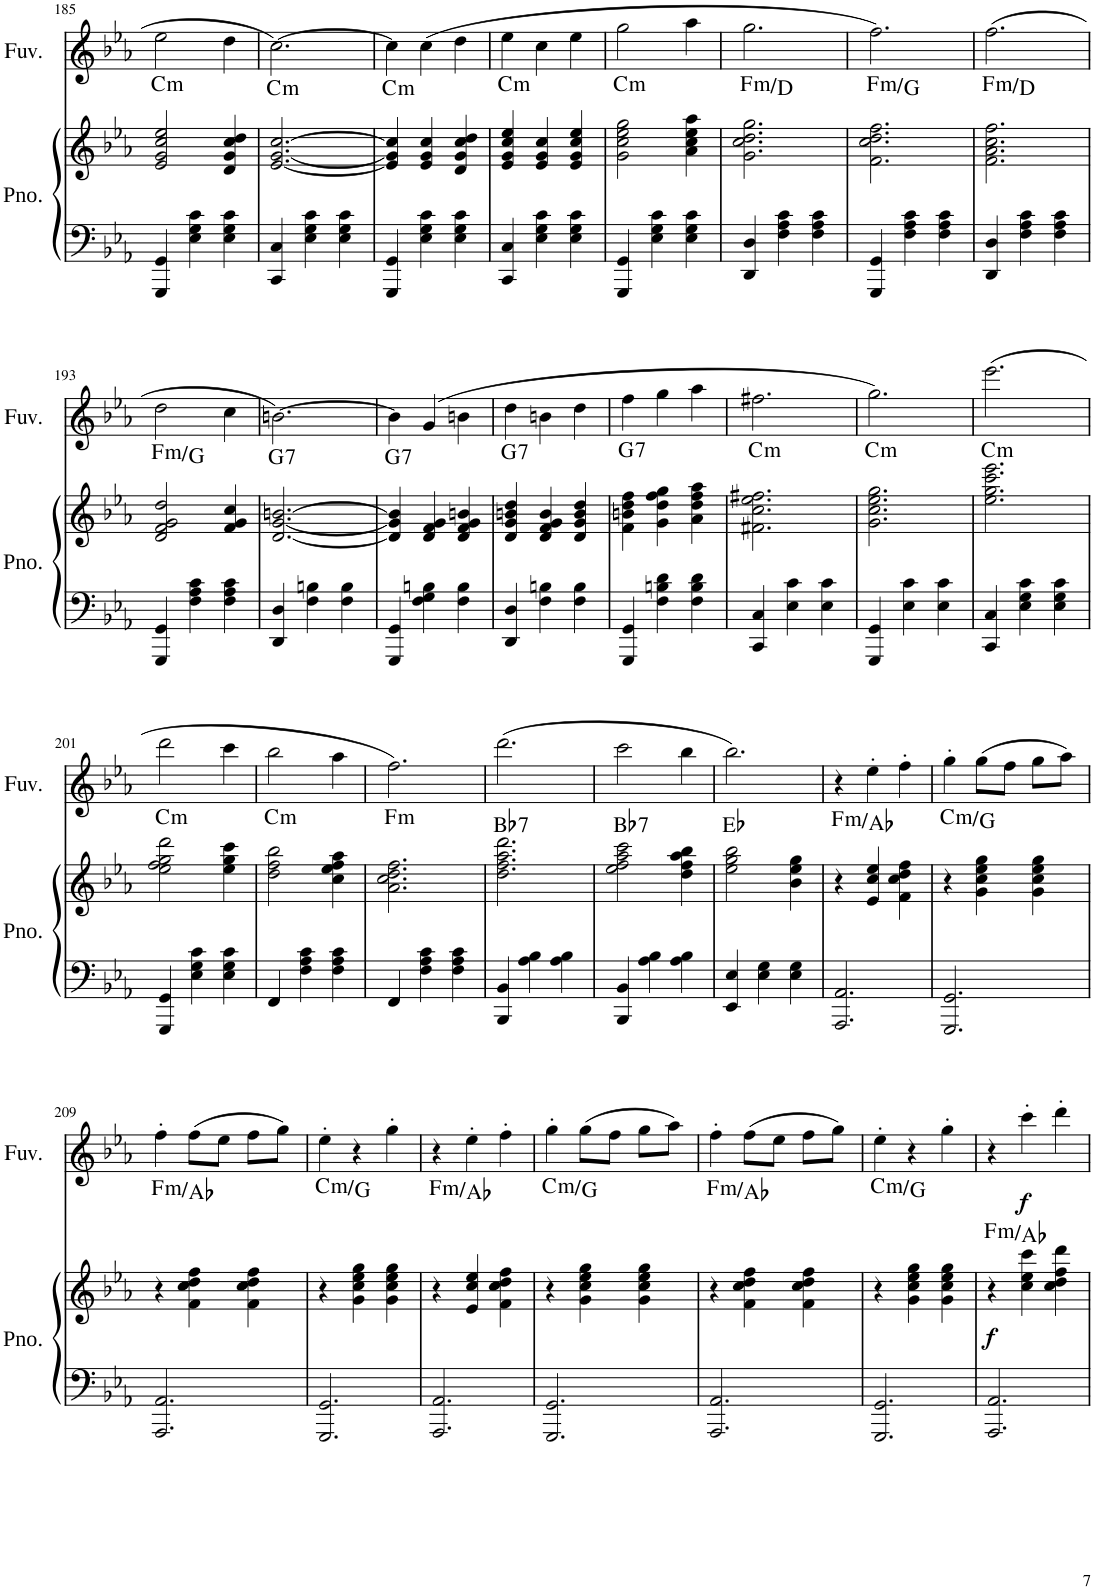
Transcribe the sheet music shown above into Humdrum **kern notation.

**kern	**kern	**dynam	**kern	**dynam	**harte
*part2	*part2	*part2	*part1	*part1	*part1
*staff3	*staff2	*staff2/3	*staff1	*staff1	*
*I"Piano	*	*	*I"Fuvola	*	*
*I'Pno.	*	*	*I'Fuv.	*	*
!!LO:PB:g=z
*clefF4	*clefG2	*	*clefG2	*	*
*k[b-e-a-]	*k[b-e-a-]	*	*k[b-e-a-]	*	*
*M3/4	*M3/4	*	*M3/4	*	*
=185	=185	=185	=185	=185	=185
!	!	!	!	!	!LO:H:kt=m
4GGG/ 4GG/	2e-/ 2g/ 2cc/ 2ee-/	.	2ee-\	.	C:min
4E-\ 4G\ 4c\	.	.	.	.	.
4E-\ 4G\ 4c\	4d/ 4g/ 4cc/ 4dd/	.	4dd\	.	.
=186	=186	=186	=186	=186	=186
!	!	!	!	!	!LO:H:kt=m
4CC/ 4C/	[2.e-/ [2.g/ [2.cc/	.	[2.cc\	.	C:min
4E-\ 4G\ 4c\	.	.	.	.	.
4E-\ 4G\ 4c\	.	.	.	.	.
=187	=187	=187	=187	=187	=187
!	!	!	!	!	!LO:H:kt=m
4GGG/ 4GG/	4e-/] 4g/] 4cc/]	.	4cc\]	.	C:min
4E-\ 4G\ 4c\	4e-/ 4g/ 4cc/	.	(4cc\	.	.
4E-\ 4G\ 4c\	4d/ 4g/ 4cc/ 4dd/	.	4dd\	.	.
=188	=188	=188	=188	=188	=188
!	!	!	!	!	!LO:H:kt=m
4CC/ 4C/	4e-/ 4g/ 4cc/ 4ee-/	.	4ee-\	.	C:min
4E-\ 4G\ 4c\	4e-/ 4g/ 4cc/	.	4cc\	.	.
4E-\ 4G\ 4c\	4e-/ 4g/ 4cc/ 4ee-/	.	4ee-\	.	.
=189	=189	=189	=189	=189	=189
!	!	!	!	!	!LO:H:kt=m
4GGG/ 4GG/	2g\ 2cc\ 2ee-\ 2gg\	.	2gg\	.	C:min
4E-\ 4G\ 4c\	.	.	.	.	.
4E-\ 4G\ 4c\	4a-\ 4cc\ 4ee-\ 4aa-\	.	4aa-\	.	.
=190	=190	=190	=190	=190	=190
!	!	!	!	!	!LO:H:kt=m
4DD/ 4D/	2.g\ 2.cc\ 2.dd\ 2.gg\	.	2.gg\	.	F:min/6
4F\ 4A-\ 4c\	.	.	.	.	.
4F\ 4A-\ 4c\	.	.	.	.	.
=191	=191	=191	=191	=191	=191
!	!	!	!	!	!LO:H:kt=m
4GGG/ 4GG/	2.f\ 2.cc\ 2.dd\ 2.ff\	.	2.ff\)	.	F:min/2
4F\ 4A-\ 4c\	.	.	.	.	.
4F\ 4A-\ 4c\	.	.	.	.	.
=192	=192	=192	=192	=192	=192
!	!	!	!	!	!LO:H:kt=m
4DD/ 4D/	2.f\ 2.a-\ 2.cc\ 2.ff\	.	(2.ff\	.	F:min/6
4F\ 4A-\ 4c\	.	.	.	.	.
4F\ 4A-\ 4c\	.	.	.	.	.
!!LO:LB:g=z
=193	=193	=193	=193	=193	=193
!	!	!	!	!	!LO:H:kt=m
4GGG/ 4GG/	2d/ 2f/ 2g/ 2dd/	.	2dd\	.	F:min/2
4F\ 4A-\ 4c\	.	.	.	.	.
4F\ 4A-\ 4c\	4f/ 4g/ 4cc/	.	4cc\	.	.
=194	=194	=194	=194	=194	=194
!	!	!	!	!	!LO:H:kt=7
4DD/ 4D/	[2.d/ [2.g/ [2.bn/	.	[2.bn\)	.	G:7
4F\ 4Bn\	.	.	.	.	.
4F\ 4B\	.	.	.	.	.
=195	=195	=195	=195	=195	=195
!	!	!	!	!	!LO:H:kt=7
4GGG/ 4GG/	4d/] 4g/] 4b/]	.	4b\]	.	G:7
4F\ 4G\ 4Bn\	4d/ 4f/ 4g/	.	(4g/	.	.
4F\ 4B\	4d/ 4f/ 4g/ 4bn/	.	4bn\	.	.
=196	=196	=196	=196	=196	=196
!	!	!	!	!	!LO:H:kt=7
4DD/ 4D/	4d/ 4g/ 4bn/ 4dd/	.	4dd\	.	G:7
4F\ 4Bn\	4d/ 4f/ 4g/ 4b/	.	4bn\	.	.
4F\ 4B\	4d/ 4g/ 4b/ 4dd/	.	4dd\	.	.
=197	=197	=197	=197	=197	=197
!	!	!	!	!	!LO:H:kt=7
4GGG/ 4GG/	4f\ 4bn\ 4dd\ 4ff\	.	4ff\	.	G:7
4F\ 4Bn\ 4d\	4g\ 4dd\ 4ff\ 4gg\	.	4gg\	.	.
4F\ 4B\ 4d\	4a-\ 4dd\ 4ff\ 4aa-\	.	4aa-\	.	.
=198	=198	=198	=198	=198	=198
!	!	!	!	!	!LO:H:kt=m
4CC/ 4C/	2.f#X\ 2.cc\ 2.ee-\ 2.ff#X\	.	2.ff#X\	.	C:min
4E-\ 4c\	.	.	.	.	.
4E-\ 4c\	.	.	.	.	.
=199	=199	=199	=199	=199	=199
!	!	!	!	!	!LO:H:kt=m
4GGG/ 4GG/	2.g\ 2.cc\ 2.ee-\ 2.gg\	.	2.gg\)	.	C:min
4E-\ 4c\	.	.	.	.	.
4E-\ 4c\	.	.	.	.	.
=200	=200	=200	=200	=200	=200
!	!	!	!	!	!LO:H:kt=m
4CC/ 4C/	2.ee-\ 2.gg\ 2.ccc\ 2.eee-\	.	(2.eee-\	.	C:min
4E-\ 4G\ 4c\	.	.	.	.	.
4E-\ 4G\ 4c\	.	.	.	.	.
!!LO:LB:g=z
=201	=201	=201	=201	=201	=201
!	!	!	!	!	!LO:H:kt=m
4GGG/ 4GG/	2ee-\ 2ff\ 2gg\ 2ddd\	.	2ddd\	.	C:min
4E-\ 4G\ 4c\	.	.	.	.	.
4E-\ 4G\ 4c\	4ee-\ 4gg\ 4ccc\	.	4ccc\	.	.
=202	=202	=202	=202	=202	=202
!	!	!	!	!	!LO:H:kt=m
4FF/	2dd\ 2ff\ 2bb-\	.	2bb-\	.	C:min
4F\ 4A-\ 4c\	.	.	.	.	.
4F\ 4A-\ 4c\	4cc\ 4ee-\ 4ff\ 4aa-\	.	4aa-\	.	.
=203	=203	=203	=203	=203	=203
!	!	!	!	!	!LO:H:kt=m
4FF/	2.a-\ 2.cc\ 2.dd\ 2.ff\	.	2.ff\)	.	F:min
4F\ 4A-\ 4c\	.	.	.	.	.
4F\ 4A-\ 4c\	.	.	.	.	.
=204	=204	=204	=204	=204	=204
!	!	!	!	!	!LO:H:kt=7
4BBB-/ 4BB-/	2.dd\ 2.ff\ 2.aa-\ 2.ddd\	.	(2.ddd\	.	Bb:7
4A-\ 4B-\	.	.	.	.	.
4A-\ 4B-\	.	.	.	.	.
=205	=205	=205	=205	=205	=205
!	!	!	!	!	!LO:H:kt=7
4BBB-/ 4BB-/	2ee-\ 2ff\ 2aa-\ 2ccc\	.	2ccc\	.	Bb:7
4A-\ 4B-\	.	.	.	.	.
4A-\ 4B-\	4dd\ 4ff\ 4aa-\ 4bb-\	.	4bb-\	.	.
=206	=206	=206	=206	=206	=206
4EE-/ 4E-/	2ee-\ 2gg\ 2bb-\	.	2.bb-\)	.	Eb:maj
4E-\ 4G\	.	.	.	.	.
4E-\ 4G\	4b-\ 4ee-\ 4gg\	.	.	.	.
=207	=207	=207	=207	=207	=207
!	!	!	!	!	!LO:H:kt=m
2.AAA-/ 2.AA-/	4r	.	4r	.	F:min/b3
.	4e-/ 4cc/ 4ee-/	.	4ee-'\	.	.
.	4f\ 4cc\ 4dd\ 4ff\	.	4ff'\	.	.
=208	=208	=208	=208	=208	=208
!	!	!	!	!	!LO:H:kt=m
2.GGG/ 2.GG/	4r	.	4gg'\	.	C:min/5
.	4g\ 4cc\ 4ee-\ 4gg\	.	(8gg\L	.	.
.	.	.	8ff\J	.	.
.	4g\ 4cc\ 4ee-\ 4gg\	.	8gg\L	.	.
.	.	.	8aa-\J)	.	.
!!LO:LB:g=z
=209	=209	=209	=209	=209	=209
!	!	!	!	!	!LO:H:kt=m
2.AAA-/ 2.AA-/	4r	.	4ff'\	.	F:min/b3
.	4f\ 4cc\ 4dd\ 4ff\	.	(8ff\L	.	.
.	.	.	8ee-\J	.	.
.	4f\ 4cc\ 4dd\ 4ff\	.	8ff\L	.	.
.	.	.	8gg\J)	.	.
=210	=210	=210	=210	=210	=210
!	!	!	!	!	!LO:H:kt=m
2.GGG/ 2.GG/	4r	.	4ee-'\	.	C:min/5
.	4g\ 4cc\ 4ee-\ 4gg\	.	4r	.	.
.	4g\ 4cc\ 4ee-\ 4gg\	.	4gg'\	.	.
=211	=211	=211	=211	=211	=211
!	!	!	!	!	!LO:H:kt=m
2.AAA-/ 2.AA-/	4r	.	4r	.	F:min/b3
.	4e-/ 4cc/ 4ee-/	.	4ee-'\	.	.
.	4f\ 4cc\ 4dd\ 4ff\	.	4ff'\	.	.
=212	=212	=212	=212	=212	=212
!	!	!	!	!	!LO:H:kt=m
2.GGG/ 2.GG/	4r	.	4gg'\	.	C:min/5
.	4g\ 4cc\ 4ee-\ 4gg\	.	(8gg\L	.	.
.	.	.	8ff\J	.	.
.	4g\ 4cc\ 4ee-\ 4gg\	.	8gg\L	.	.
.	.	.	8aa-\J)	.	.
=213	=213	=213	=213	=213	=213
!	!	!	!	!	!LO:H:kt=m
2.AAA-/ 2.AA-/	4r	.	4ff'\	.	F:min/b3
.	4f\ 4cc\ 4dd\ 4ff\	.	(8ff\L	.	.
.	.	.	8ee-\J	.	.
.	4f\ 4cc\ 4dd\ 4ff\	.	8ff\L	.	.
.	.	.	8gg\J)	.	.
=214	=214	=214	=214	=214	=214
!	!	!	!	!	!LO:H:kt=m
2.GGG/ 2.GG/	4r	.	4ee-'\	.	C:min/5
.	4g\ 4cc\ 4ee-\ 4gg\	.	4r	.	.
.	4g\ 4cc\ 4ee-\ 4gg\	.	4gg'\	.	.
=215	=215	=215	=215	=215	=215
!	!	!LO:DY:b	!	!	!LO:H:kt=m
2.AAA-/ 2.AA-/	4r	f	4r	.	F:min/b3
!	!	!	!	!LO:DY:b	!
.	4cc\ 4ee-\ 4ccc\	.	4ccc'\	f	.
.	4cc\ 4dd\ 4ff\ 4ddd\	.	4ddd'\	.	.
=	=	=	=	=	=
*-	*-	*-	*-	*-	*-
